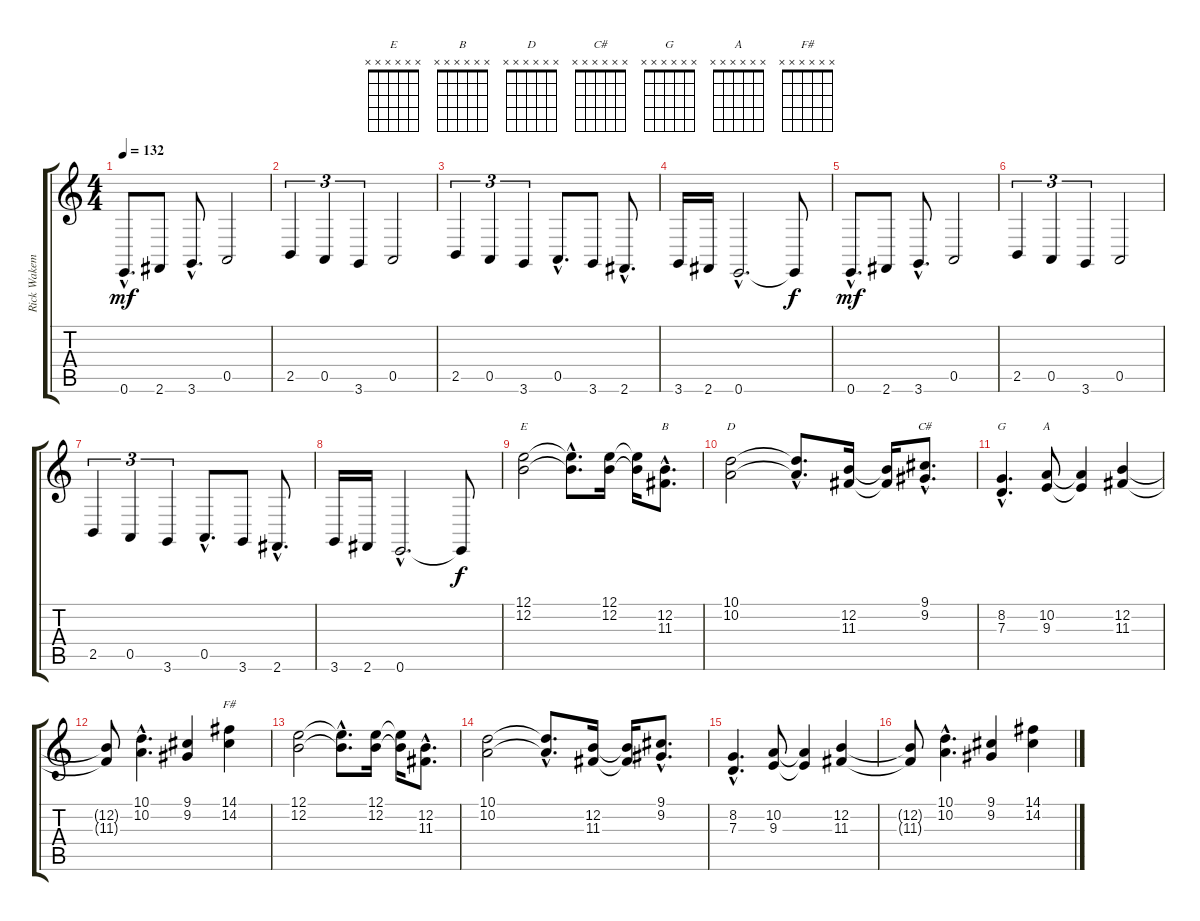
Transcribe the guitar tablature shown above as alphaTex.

\track ("Rick Wakeman 1" "Rick Wakem") {instrument rockorgan}
\staff {score tabs}
\tuning (E4 B3 G3 D3 A2 E2) {hide}
\chord ("E" x x x x x x)
\chord ("B" x x x x x x)
\chord ("D" x x x x x x)
\chord ("C#" x x x x x x)
\chord ("G" x x x x x x)
\chord ("A" x x x x x x)
\chord ("F#" x x x x x x)
\ts (4 4)
\tempo 132
\clef g2
\ks c
0.6{hac}.8{d dy mf} 2.6.8 3.6{hac}.8{d} 0.5.2 |
2.5.4{tu (3 2)} 0.5.4{tu (3 2)} 3.6.4{tu (3 2)} 0.5.2 |
2.5.4{tu (3 2)} 0.5.4{tu (3 2)} 3.6.4{tu (3 2)} 0.5{hac}.8{d} 3.6.8 2.6{hac}.8{d} |
3.6.16 2.6.16 0.6{hac}.2{d} 0.6{t}.8{dy f} |
0.6{hac}.8{d dy mf} 2.6.8 3.6{hac}.8{d} 0.5.2 |
2.5.4{tu (3 2)} 0.5.4{tu (3 2)} 3.6.4{tu (3 2)} 0.5.2 |
2.5.4{tu (3 2)} 0.5.4{tu (3 2)} 3.6.4{tu (3 2)} 0.5{hac}.8{d} 3.6.8 2.6{hac}.8{d} |
3.6.16 2.6.16 0.6{hac}.2{d} 0.6{t}.8{dy f} |
(12.1 12.2).2{ch "E"} (12.1{hac t} 12.2{hac t}).8{d} (12.1 12.2).16 (12.1{t} 12.2{t}).16 (12.2{hac} 11.3{hac}).8{d ch "B"} |
(10.1 10.2).2{ch "D"} (10.1{hac t} 10.2{hac t}).8{d} (12.2 11.3).16 (12.2{t} 11.3{t}).16 (9.1{hac} 9.2{hac}).8{d ch "C#"} |
(8.2{hac} 7.3{hac}).4{d ch "G"} (10.2 9.3).8{ch "A"} (10.2{t} 9.3{t}).4 (12.2 11.3).4 |
(12.2{t} 11.3{t}).8 (10.1{hac} 10.2{hac}).4{d} (9.1 9.2).4 (14.1 14.2).4{ch "F#"} |
(12.1 12.2).2 (12.1{hac t} 12.2{hac t}).8{d} (12.1 12.2).16 (12.1{t} 12.2{t}).16 (12.2{hac} 11.3{hac}).8{d} |
(10.1 10.2).2 (10.1{hac t} 10.2{hac t}).8{d} (12.2 11.3).16 (12.2{t} 11.3{t}).16 (9.1{hac} 9.2{hac}).8{d} |
(8.2{hac} 7.3{hac}).4{d} (10.2 9.3).8 (10.2{t} 9.3{t}).4 (12.2 11.3).4 |
(12.2{t} 11.3{t}).8 (10.1{hac} 10.2{hac}).4{d} (9.1 9.2).4 (14.1 14.2).4
